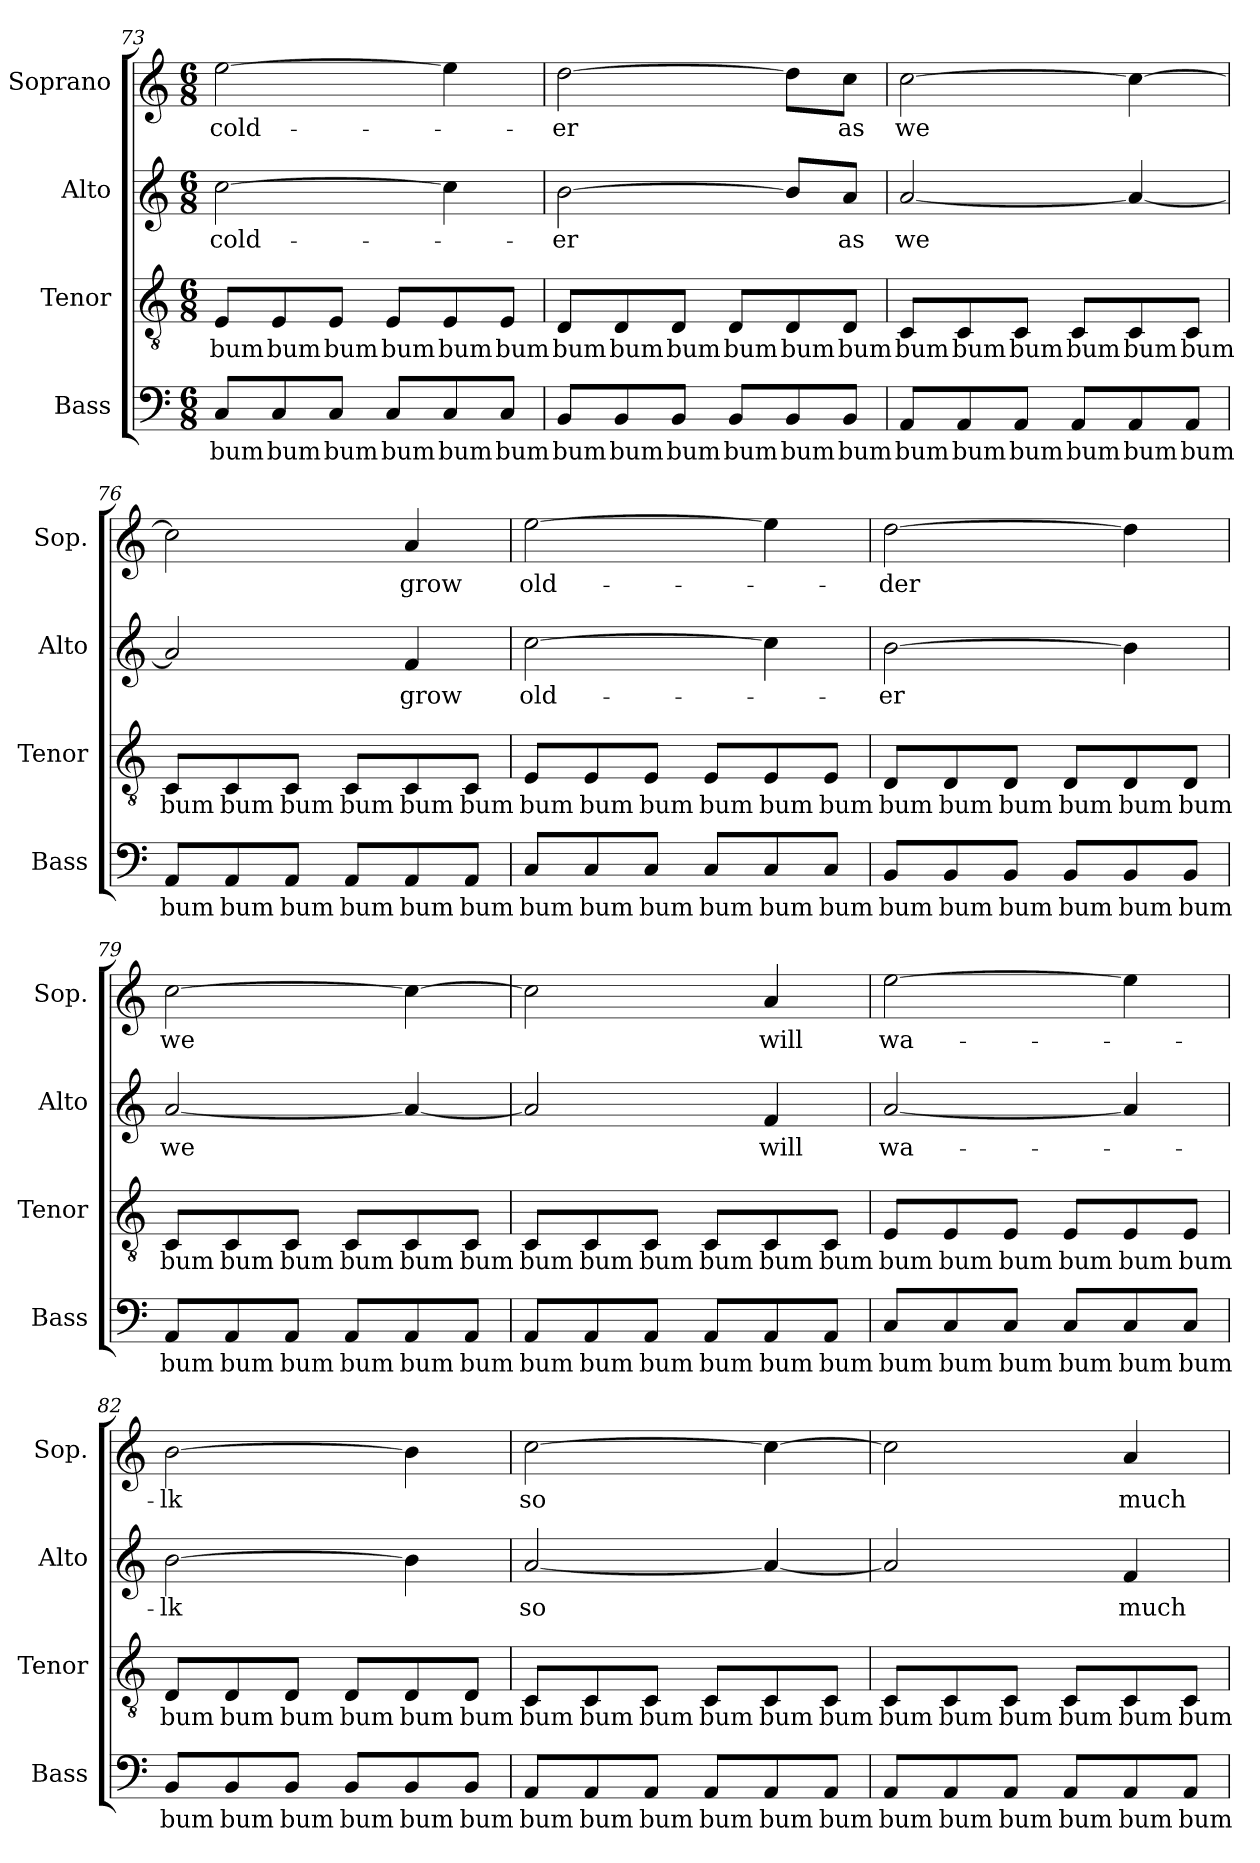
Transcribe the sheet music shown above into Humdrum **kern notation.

**kern	**text	**kern	**text	**kern	**text	**kern	**text
*part4	*part4	*part3	*part3	*part2	*part2	*part1	*part1
*staff4	*staff4	*staff3	*staff3	*staff2	*staff2	*staff1	*staff1
*I"Bass	*	*I"Tenor	*	*I"Alto	*	*I"Soprano	*
*I'Bass	*	*I'Tenor	*	*I'Alto	*	*I'Sop.	*
!!LO:PB:g=z
*clefF4	*	*clefGv2	*	*clefG2	*	*clefG2	*
*k[]	*	*k[]	*	*k[]	*	*k[]	*
*M6/8	*	*M6/8	*	*M6/8	*	*M6/8	*
=73	=73	=73	=73	=73	=73	=73	=73
8C/L	bum	8E/L	bum	[2cc\	cold-	[2ee\	cold-
8C/	bum	8E/	bum	.	.	.	.
8C/J	bum	8E/J	bum	.	.	.	.
8C/L	bum	8E/L	bum	.	.	.	.
8C/	bum	8E/	bum	4cc\]	.	4ee\]	.
8C/J	bum	8E/J	bum	.	.	.	.
=74	=74	=74	=74	=74	=74	=74	=74
8BB/L	bum	8D/L	bum	[2b\	-er	[2dd\	-er
8BB/	bum	8D/	bum	.	.	.	.
8BB/J	bum	8D/J	bum	.	.	.	.
8BB/L	bum	8D/L	bum	.	.	.	.
8BB/	bum	8D/	bum	8b/L]	.	8dd\L]	.
8BB/J	bum	8D/J	bum	8a/J	as	8cc\J	as
=75	=75	=75	=75	=75	=75	=75	=75
8AA/L	bum	8C/L	bum	[2a/	we	[2cc\	we
8AA/	bum	8C/	bum	.	.	.	.
8AA/J	bum	8C/J	bum	.	.	.	.
8AA/L	bum	8C/L	bum	.	.	.	.
8AA/	bum	8C/	bum	4a/_	.	4cc\_	.
8AA/J	bum	8C/J	bum	.	.	.	.
!!LO:LB:g=z
=76	=76	=76	=76	=76	=76	=76	=76
8AA/L	bum	8C/L	bum	2a/]	.	2cc\]	.
8AA/	bum	8C/	bum	.	.	.	.
8AA/J	bum	8C/J	bum	.	.	.	.
8AA/L	bum	8C/L	bum	.	.	.	.
8AA/	bum	8C/	bum	4f/	grow	4a/	grow
8AA/J	bum	8C/J	bum	.	.	.	.
=77	=77	=77	=77	=77	=77	=77	=77
8C/L	bum	8E/L	bum	[2cc\	old-	[2ee\	old-
8C/	bum	8E/	bum	.	.	.	.
8C/J	bum	8E/J	bum	.	.	.	.
8C/L	bum	8E/L	bum	.	.	.	.
8C/	bum	8E/	bum	4cc\]	.	4ee\]	.
8C/J	bum	8E/J	bum	.	.	.	.
=78	=78	=78	=78	=78	=78	=78	=78
8BB/L	bum	8D/L	bum	[2b\	-er	[2dd\	-der
8BB/	bum	8D/	bum	.	.	.	.
8BB/J	bum	8D/J	bum	.	.	.	.
8BB/L	bum	8D/L	bum	.	.	.	.
8BB/	bum	8D/	bum	4b\]	.	4dd\]	.
8BB/J	bum	8D/J	bum	.	.	.	.
!!LO:PB:g=z
=79	=79	=79	=79	=79	=79	=79	=79
8AA/L	bum	8C/L	bum	[2a/	we	[2cc\	we
8AA/	bum	8C/	bum	.	.	.	.
8AA/J	bum	8C/J	bum	.	.	.	.
8AA/L	bum	8C/L	bum	.	.	.	.
8AA/	bum	8C/	bum	4a/_	.	4cc\_	.
8AA/J	bum	8C/J	bum	.	.	.	.
=80	=80	=80	=80	=80	=80	=80	=80
8AA/L	bum	8C/L	bum	2a/]	.	2cc\]	.
8AA/	bum	8C/	bum	.	.	.	.
8AA/J	bum	8C/J	bum	.	.	.	.
8AA/L	bum	8C/L	bum	.	.	.	.
8AA/	bum	8C/	bum	4f/	will	4a/	will
8AA/J	bum	8C/J	bum	.	.	.	.
=81	=81	=81	=81	=81	=81	=81	=81
8C/L	bum	8E/L	bum	[2a/	wa-	[2ee\	wa-
8C/	bum	8E/	bum	.	.	.	.
8C/J	bum	8E/J	bum	.	.	.	.
8C/L	bum	8E/L	bum	.	.	.	.
8C/	bum	8E/	bum	4a/]	.	4ee\]	.
8C/J	bum	8E/J	bum	.	.	.	.
!!LO:LB:g=z
=82	=82	=82	=82	=82	=82	=82	=82
8BB/L	bum	8D/L	bum	[2b\	-lk	[2b\	-lk
8BB/	bum	8D/	bum	.	.	.	.
8BB/J	bum	8D/J	bum	.	.	.	.
8BB/L	bum	8D/L	bum	.	.	.	.
8BB/	bum	8D/	bum	4b\]	.	4b\]	.
8BB/J	bum	8D/J	bum	.	.	.	.
=83	=83	=83	=83	=83	=83	=83	=83
8AA/L	bum	8C/L	bum	[2a/	so	[2cc\	so
8AA/	bum	8C/	bum	.	.	.	.
8AA/J	bum	8C/J	bum	.	.	.	.
8AA/L	bum	8C/L	bum	.	.	.	.
8AA/	bum	8C/	bum	4a/_	.	4cc\_	.
8AA/J	bum	8C/J	bum	.	.	.	.
=84	=84	=84	=84	=84	=84	=84	=84
8AA/L	bum	8C/L	bum	2a/]	.	2cc\]	.
8AA/	bum	8C/	bum	.	.	.	.
8AA/J	bum	8C/J	bum	.	.	.	.
8AA/L	bum	8C/L	bum	.	.	.	.
8AA/	bum	8C/	bum	4f/	much	4a/	much
8AA/J	bum	8C/J	bum	.	.	.	.
=	=	=	=	=	=	=	=
*-	*-	*-	*-	*-	*-	*-	*-
